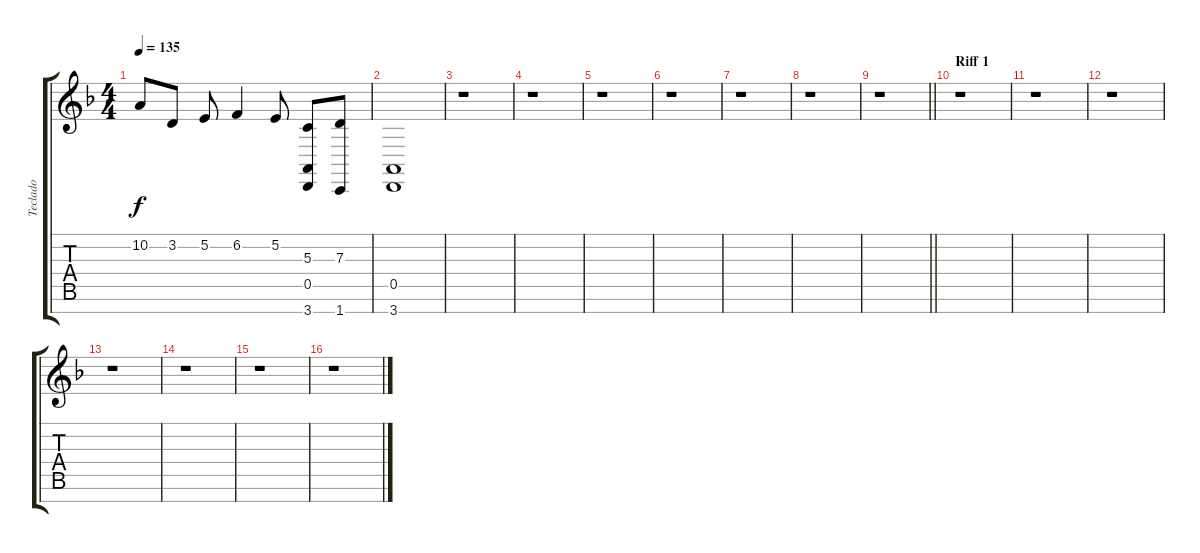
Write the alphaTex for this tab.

\track ("Teclado" "Teclado") {instrument acousticgrandpiano}
\staff {score tabs}
\tuning (E4 B3 G3 D3 A2 E2 B1) {hide}
\ts (4 4)
\tempo 135
\clef g2
\ks dminor
10.2{t}.8{dy f} 3.2.8 5.2.8 6.2.4 5.2.8 (5.3 0.5{t} 3.7{t}).8 (7.3 1.7).8 |
(0.5 3.7).1 |
r.1 |
r.1 |
r.1 |
r.1 |
r.1 |
r.1 |
\barLineRight lightlight
r.1 |
\section ("" "Riff 1")
r.1 |
r.1 |
r.1 |
r.1 |
r.1 |
r.1 |
r.1
